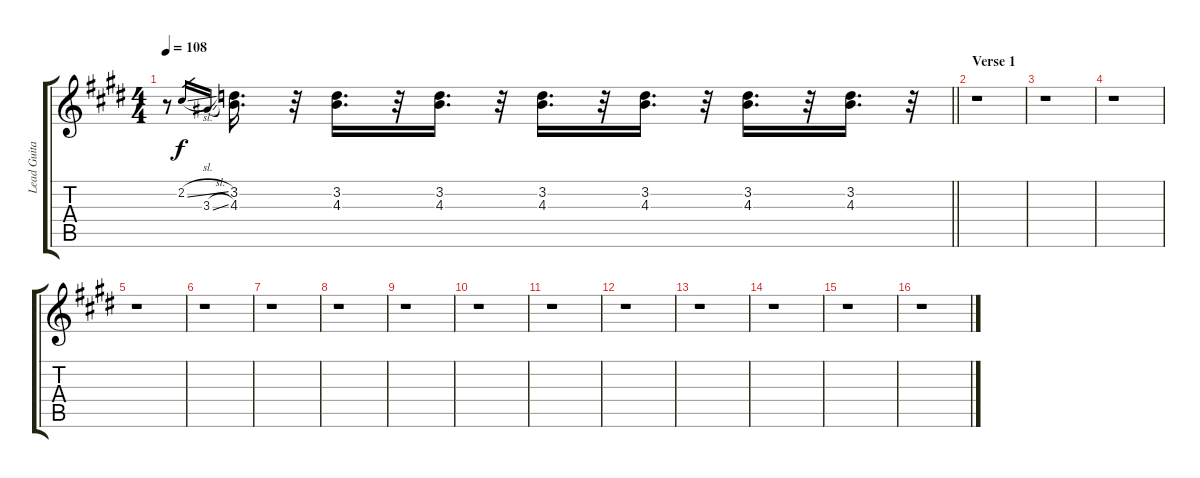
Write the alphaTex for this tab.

\track ("Lead Guitar" "Lead Guita") {instrument electricguitarclean}
\staff {score tabs}
\tuning (E4 B3 G3 D3 A2 E2) {hide}
\ts (4 4)
\tempo 108
\clef g2
\barLineRight lightlight
\ks e
r.8{dy f} 2.2{sl}.16{gr} 3.3{sl}.16{gr} (3.2 4.3).16{d} r.32 (3.2 4.3).16{d} r.32 (3.2 4.3).16{d} r.32 (3.2 4.3).16{d} r.32 (3.2 4.3).16{d} r.32 (3.2 4.3).16{d} r.32 (3.2 4.3).16{d} r.32 |
\section ("" "Verse 1")
r.1 |
r.1 |
r.1 |
r.1 |
r.1 |
r.1 |
r.1 |
r.1 |
r.1 |
r.1 |
r.1 |
r.1 |
r.1 |
r.1 |
r.1
